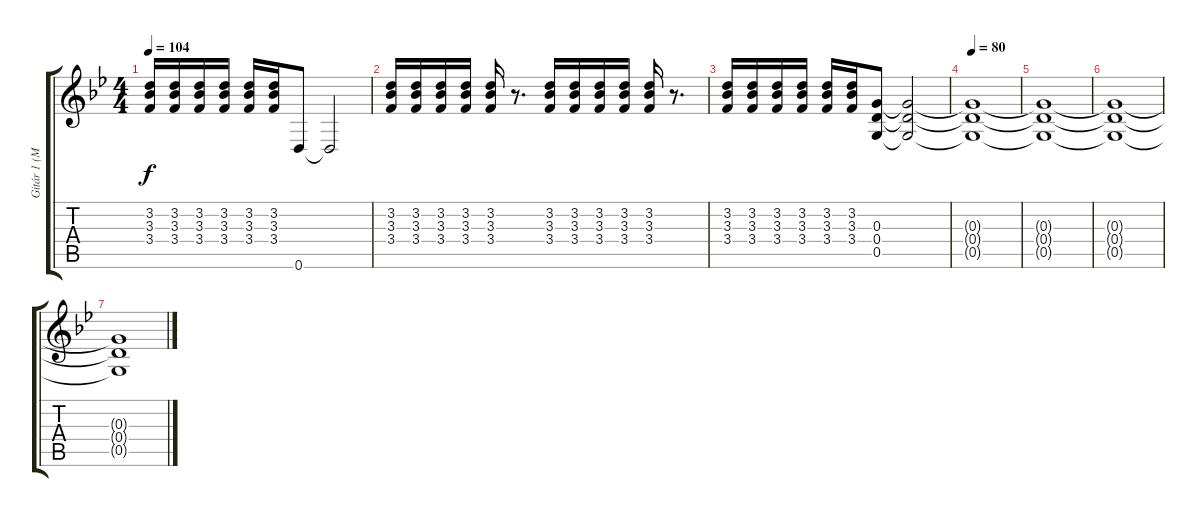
\track ("Gitár 1 (Micky Moody/Mel Galley/John Syk" "Gitár 1 (M") {instrument distortionguitar}
\staff {score tabs}
\tuning (D4 B3 G3 D3 G2 D2) {hide}
\ts (4 4)
\tempo 104
\clef g2
\ks bb
(3.2 3.3 3.4).16{dy f} (3.2 3.3 3.4).16 (3.2 3.3 3.4).16 (3.2 3.3 3.4).16 (3.2 3.3 3.4).16 (3.2 3.3 3.4).16 0.6.8 0.6{t}.2 |
(3.2 3.3 3.4).16 (3.2 3.3 3.4).16 (3.2 3.3 3.4).16 (3.2 3.3 3.4).16 (3.2 3.3 3.4).16 r.8{d} (3.2 3.3 3.4).16 (3.2 3.3 3.4).16 (3.2 3.3 3.4).16 (3.2 3.3 3.4).16 (3.2 3.3 3.4).16 r.8{d} |
(3.2 3.3 3.4).16 (3.2 3.3 3.4).16 (3.2 3.3 3.4).16 (3.2 3.3 3.4).16 (3.2 3.3 3.4).16 (3.2 3.3 3.4).16 (0.3 0.4 0.5).8 (0.3{t} 0.4{t} 0.5{t}).2 |
\tempo 80
(0.3{t} 0.4{t} 0.5{t}).1 |
(0.3{t} 0.4{t} 0.5{t}).1 |
(0.3{t} 0.4{t} 0.5{t}).1 |
(0.3{t} 0.4{t} 0.5{t}).1
